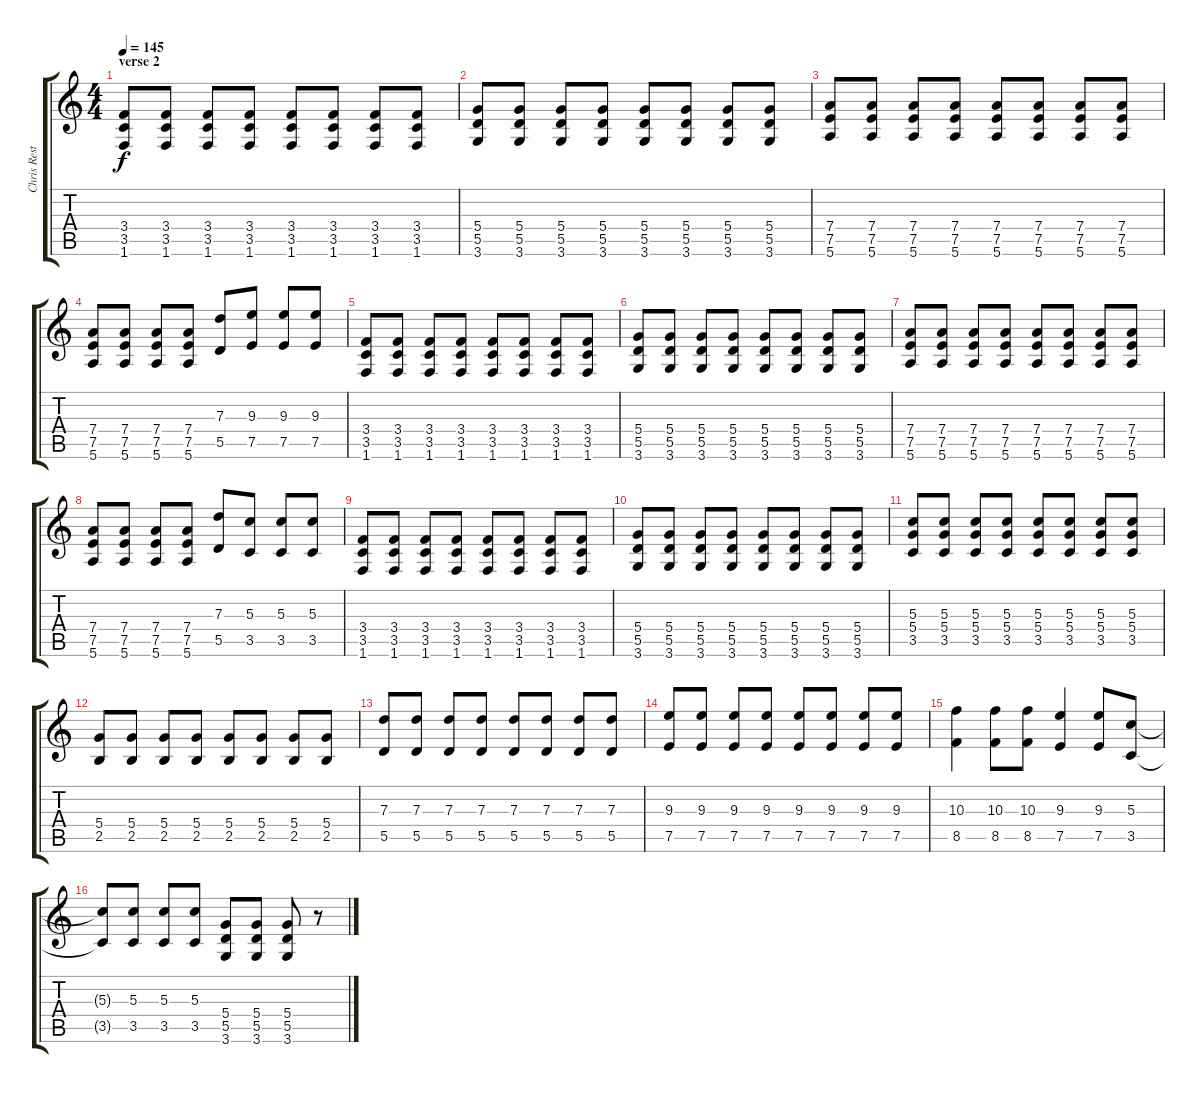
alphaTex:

\track ("Chris Rest" "Chris Rest") {instrument distortionguitar}
\staff {score tabs}
\tuning (E4 B3 G3 D3 A2 E2) {hide}
\ts (4 4)
\section ("" "verse 2")
\tempo 145
\clef g2
\ks c
(3.4 3.5 1.6).8{dy f volume 9} (3.4 3.5 1.6).8 (3.4 3.5 1.6).8 (3.4 3.5 1.6).8 (3.4 3.5 1.6).8 (3.4 3.5 1.6).8 (3.4 3.5 1.6).8 (3.4 3.5 1.6).8 |
(5.4 5.5 3.6).8 (5.4 5.5 3.6).8 (5.4 5.5 3.6).8 (5.4 5.5 3.6).8 (5.4 5.5 3.6).8 (5.4 5.5 3.6).8 (5.4 5.5 3.6).8 (5.4 5.5 3.6).8 |
(7.4 7.5 5.6).8 (7.4 7.5 5.6).8 (7.4 7.5 5.6).8 (7.4 7.5 5.6).8 (7.4 7.5 5.6).8 (7.4 7.5 5.6).8 (7.4 7.5 5.6).8 (7.4 7.5 5.6).8 |
(7.4 7.5 5.6).8 (7.4 7.5 5.6).8 (7.4 7.5 5.6).8 (7.4 7.5 5.6).8 (7.3 5.5).8 (9.3 7.5).8 (9.3 7.5).8 (9.3 7.5).8 |
(3.4 3.5 1.6).8 (3.4 3.5 1.6).8 (3.4 3.5 1.6).8 (3.4 3.5 1.6).8 (3.4 3.5 1.6).8 (3.4 3.5 1.6).8 (3.4 3.5 1.6).8 (3.4 3.5 1.6).8 |
(5.4 5.5 3.6).8 (5.4 5.5 3.6).8 (5.4 5.5 3.6).8 (5.4 5.5 3.6).8 (5.4 5.5 3.6).8 (5.4 5.5 3.6).8 (5.4 5.5 3.6).8 (5.4 5.5 3.6).8 |
(7.4 7.5 5.6).8 (7.4 7.5 5.6).8 (7.4 7.5 5.6).8 (7.4 7.5 5.6).8 (7.4 7.5 5.6).8 (7.4 7.5 5.6).8 (7.4 7.5 5.6).8 (7.4 7.5 5.6).8 |
(7.4 7.5 5.6).8 (7.4 7.5 5.6).8 (7.4 7.5 5.6).8 (7.4 7.5 5.6).8 (7.3 5.5).8 (5.3 3.5).8 (5.3 3.5).8 (5.3 3.5).8 |
(3.4 3.5 1.6).8 (3.4 3.5 1.6).8 (3.4 3.5 1.6).8 (3.4 3.5 1.6).8 (3.4 3.5 1.6).8 (3.4 3.5 1.6).8 (3.4 3.5 1.6).8 (3.4 3.5 1.6).8 |
(5.4 5.5 3.6).8 (5.4 5.5 3.6).8 (5.4 5.5 3.6).8 (5.4 5.5 3.6).8 (5.4 5.5 3.6).8 (5.4 5.5 3.6).8 (5.4 5.5 3.6).8 (5.4 5.5 3.6).8 |
(5.3 5.4 3.5).8 (5.3 5.4 3.5).8 (5.3 5.4 3.5).8 (5.3 5.4 3.5).8 (5.3 5.4 3.5).8 (5.3 5.4 3.5).8 (5.3 5.4 3.5).8 (5.3 5.4 3.5).8 |
(5.4 2.5).8 (5.4 2.5).8 (5.4 2.5).8 (5.4 2.5).8 (5.4 2.5).8 (5.4 2.5).8 (5.4 2.5).8 (5.4 2.5).8 |
(7.3 5.5).8 (7.3 5.5).8 (7.3 5.5).8 (7.3 5.5).8 (7.3 5.5).8 (7.3 5.5).8 (7.3 5.5).8 (7.3 5.5).8 |
(9.3 7.5).8 (9.3 7.5).8 (9.3 7.5).8 (9.3 7.5).8 (9.3 7.5).8 (9.3 7.5).8 (9.3 7.5).8 (9.3 7.5).8 |
(10.3 8.5).4 (10.3 8.5).8 (10.3 8.5).8 (9.3 7.5).4 (9.3 7.5).8 (5.3 3.5).8 |
(5.3{t} 3.5{t}).8 (5.3 3.5).8 (5.3 3.5).8 (5.3 3.5).8 (5.4 5.5 3.6).8 (5.4 5.5 3.6).8 (5.4 5.5 3.6).8 r.8
